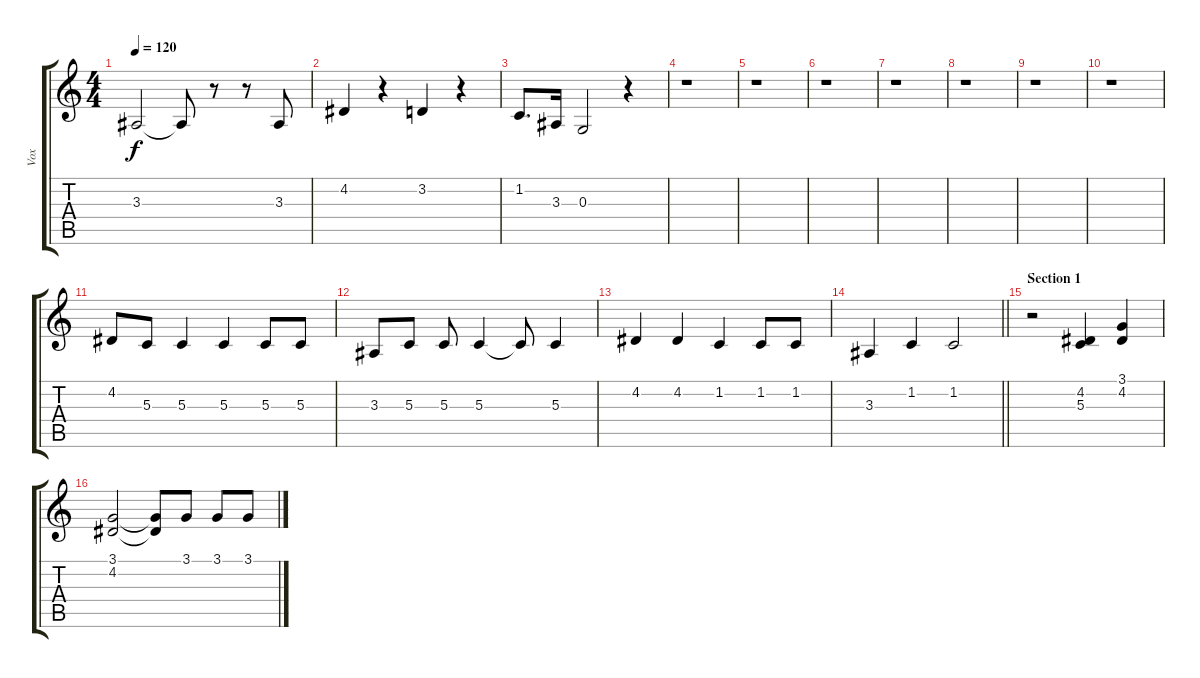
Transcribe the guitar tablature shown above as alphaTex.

\track ("Vox" "Vox") {instrument bassoon}
\staff {score tabs}
\tuning (E4 B3 G3 D3 A2 E2) {hide}
\ts (4 4)
\tempo 120
\clef g2
\ks c
3.3{t}.2{dy f} 3.3{t}.8 r.8 r.8 3.3.8 |
4.2.4 r.4 3.2.4 r.4 |
1.2.8{d} 3.3.16 0.3.2 r.4 |
r.1 |
r.1 |
r.1 |
r.1 |
r.1 |
r.1 |
r.1 |
4.2.8 5.3.8 5.3.4 5.3.4 5.3.8 5.3.8 |
3.3.8 5.3.8 5.3.8 5.3.4 5.3{t}.8 5.3.4 |
4.2.4 4.2.4 1.2.4 1.2.8 1.2.8 |
\barLineRight lightlight
3.3.4 1.2.4 1.2.2 |
\section ("" "Section 1")
r.2 (4.2 5.3).4 (3.1 4.2).4 |
(3.1 4.2).2 (3.1{t} 4.2{t}).8 3.1.8 3.1.8 3.1.8
